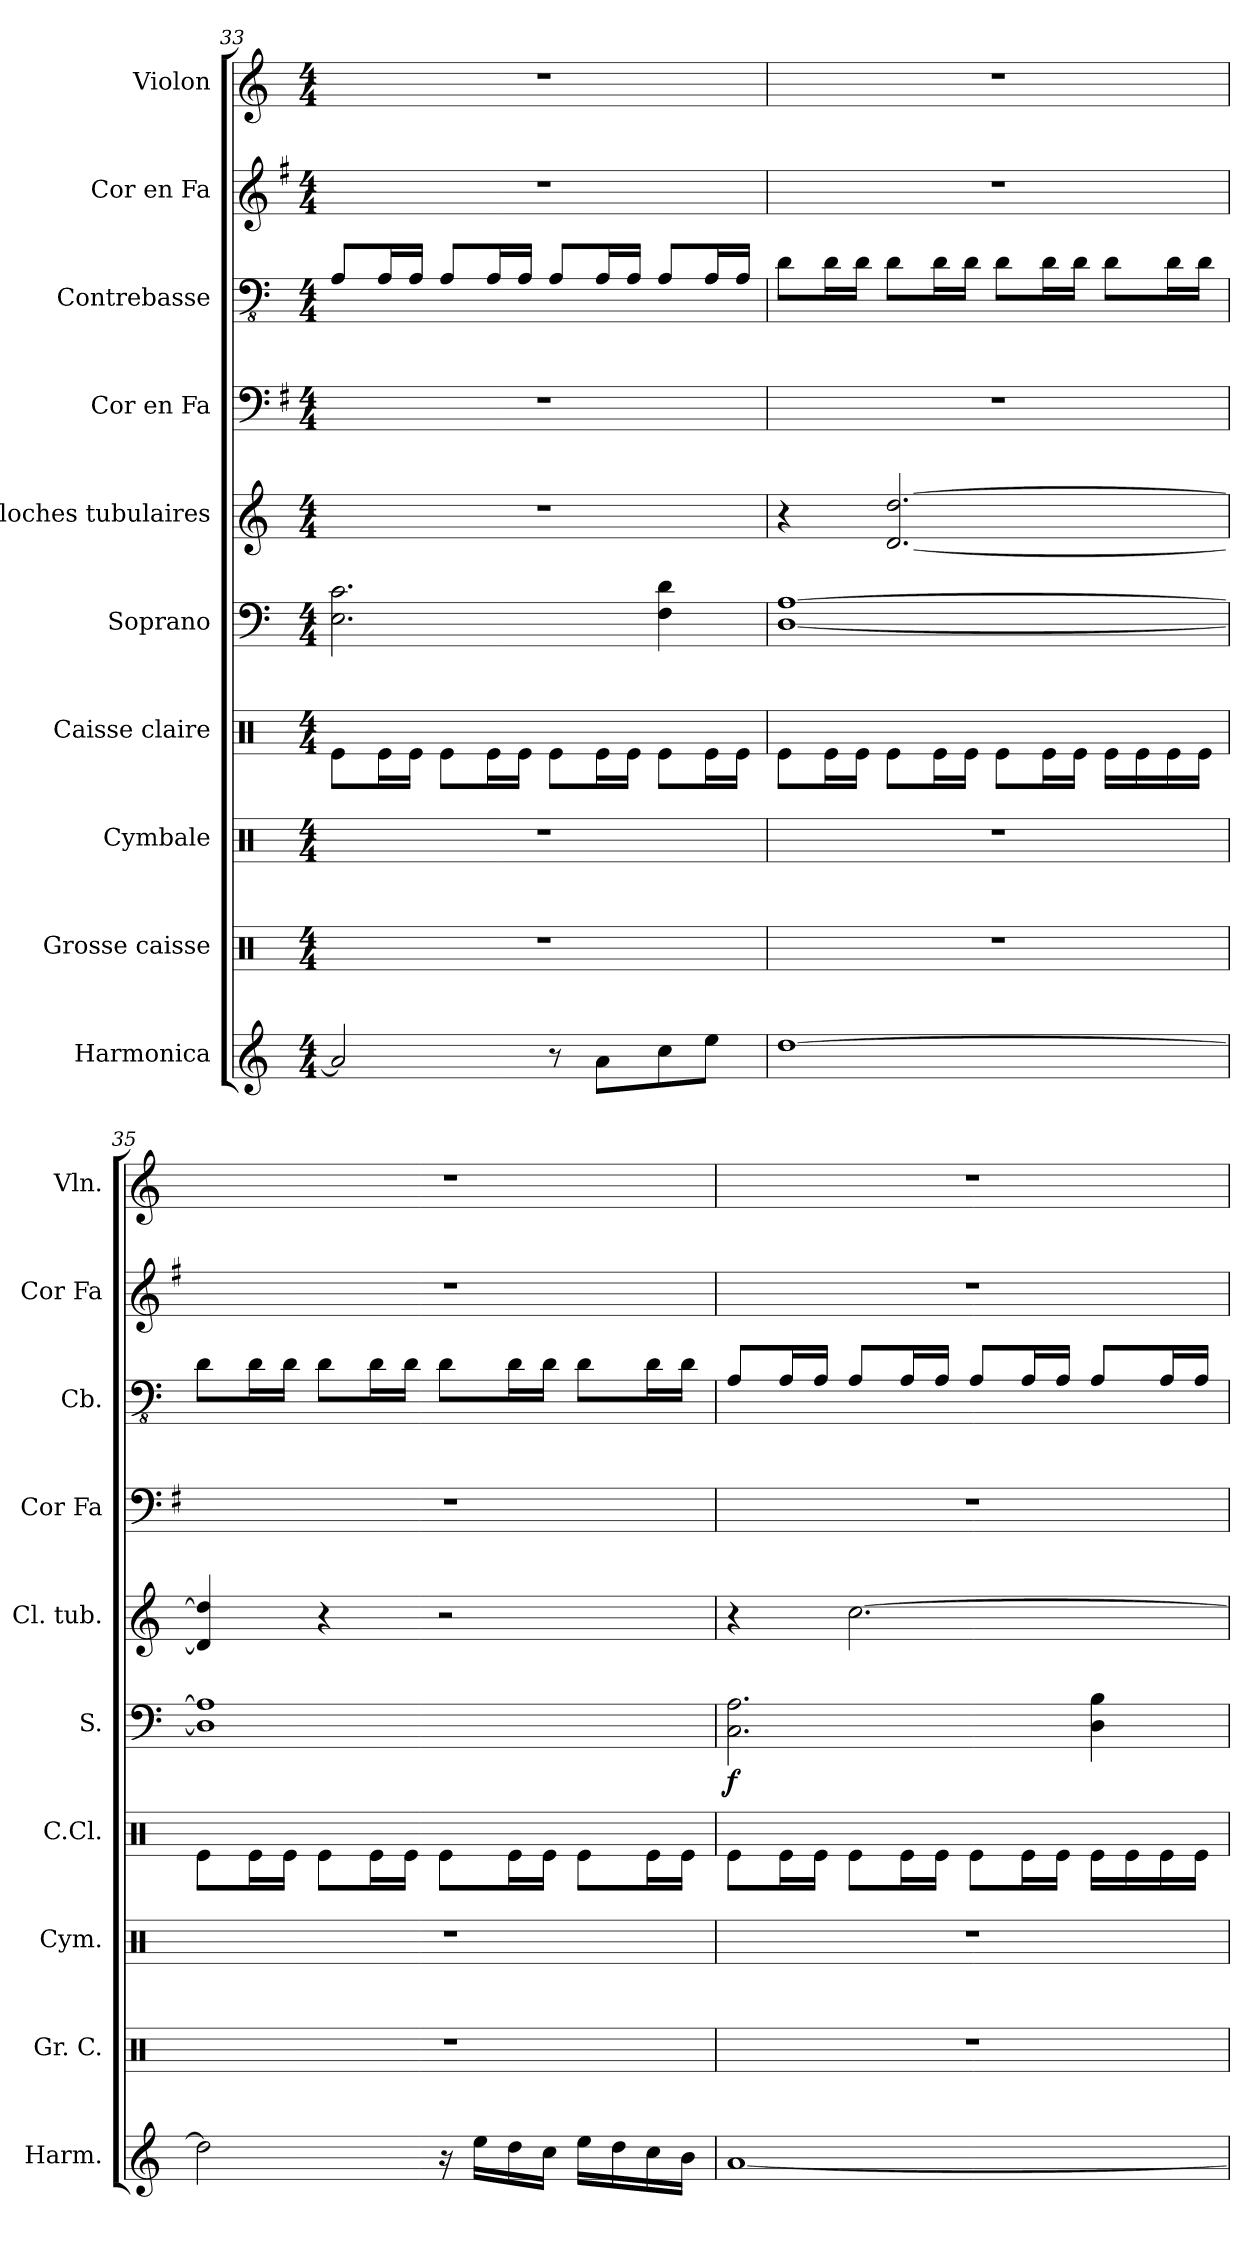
**kern	**kern	**kern	**kern	**kern	**dynam	**kern	**kern	**kern	**kern	**kern
*part10	*part9	*part8	*part7	*part6	*part6	*part5	*part4	*part3	*part2	*part1
*staff10	*staff9	*staff8	*staff7	*staff6	*staff6	*staff5	*staff4	*staff3	*staff2	*staff1
*I"Harmonica	*I"Grosse caisse	*I"Cymbale	*I"Caisse claire	*I"Soprano	*	*I"Cloches tubulaires	*I"Cor en Fa	*I"Contrebasse	*I"Cor en Fa	*I"Violon
*I'Harm.	*I'Gr. C.	*I'Cym.	*I'C.Cl.	*I'S.	*	*I'Cl. tub.	*I'Cor Fa	*I'Cb.	*I'Cor Fa	*I'Vln.
*clefG2	*clefX	*clefX	*clefX	*clefF4	*	*clefG2	*clefF4	*clefFv4	*clefG2	*clefG2
*	*	*	*	*	*	*	*ITrd4c7	*ITrd7c12	*ITrd4c7	*
*k[]	*k[]	*k[]	*k[]	*k[]	*	*k[]	*k[]	*k[]	*k[]	*k[]
*M4/4	*M4/4	*M4/4	*M4/4	*M4/4	*	*M4/4	*M4/4	*M4/4	*M4/4	*M4/4
=33	=33	=33	=33	=33	=33	=33	=33	=33	=33	=33
2a/]	1r	1r	8Re\L	2.E\ 2.c\	.	1r	1r	8AAA/L	1r	1r
.	.	.	16Re\L	.	.	.	.	16AAA/L	.	.
.	.	.	16Re\JJ	.	.	.	.	16AAA/JJ	.	.
.	.	.	8Re\L	.	.	.	.	8AAA/L	.	.
.	.	.	16Re\L	.	.	.	.	16AAA/L	.	.
.	.	.	16Re\JJ	.	.	.	.	16AAA/JJ	.	.
8r	.	.	8Re\L	.	.	.	.	8AAA/L	.	.
8a\L	.	.	16Re\L	.	.	.	.	16AAA/L	.	.
.	.	.	16Re\JJ	.	.	.	.	16AAA/JJ	.	.
8cc\	.	.	8Re\L	4F\ 4d\	.	.	.	8AAA/L	.	.
8ee\J	.	.	16Re\L	.	.	.	.	16AAA/L	.	.
.	.	.	16Re\JJ	.	.	.	.	16AAA/JJ	.	.
=34	=34	=34	=34	=34	=34	=34	=34	=34	=34	=34
[1dd	1r	1r	8Re\L	[1D [1A	.	4r	1r	8DD\L	1r	1r
.	.	.	16Re\L	.	.	.	.	16DD\L	.	.
.	.	.	16Re\JJ	.	.	.	.	16DD\JJ	.	.
.	.	.	8Re\L	.	.	[2.d/ [2.dd/	.	8DD\L	.	.
.	.	.	16Re\L	.	.	.	.	16DD\L	.	.
.	.	.	16Re\JJ	.	.	.	.	16DD\JJ	.	.
.	.	.	8Re\L	.	.	.	.	8DD\L	.	.
.	.	.	16Re\L	.	.	.	.	16DD\L	.	.
.	.	.	16Re\JJ	.	.	.	.	16DD\JJ	.	.
.	.	.	16Re\LL	.	.	.	.	8DD\L	.	.
.	.	.	16Re\	.	.	.	.	.	.	.
.	.	.	16Re\	.	.	.	.	16DD\L	.	.
.	.	.	16Re\JJ	.	.	.	.	16DD\JJ	.	.
!!LO:PB:g=z
=35	=35	=35	=35	=35	=35	=35	=35	=35	=35	=35
2dd\]	1r	1r	8Re\L	1D] 1A]	.	4d/] 4dd/]	1r	8DD\L	1r	1r
.	.	.	16Re\L	.	.	.	.	16DD\L	.	.
.	.	.	16Re\JJ	.	.	.	.	16DD\JJ	.	.
.	.	.	8Re\L	.	.	4r	.	8DD\L	.	.
.	.	.	16Re\L	.	.	.	.	16DD\L	.	.
.	.	.	16Re\JJ	.	.	.	.	16DD\JJ	.	.
16r	.	.	8Re\L	.	.	2r	.	8DD\L	.	.
16ee\LL	.	.	.	.	.	.	.	.	.	.
16dd\	.	.	16Re\L	.	.	.	.	16DD\L	.	.
16cc\JJ	.	.	16Re\JJ	.	.	.	.	16DD\JJ	.	.
16ee\LL	.	.	8Re\L	.	.	.	.	8DD\L	.	.
16dd\	.	.	.	.	.	.	.	.	.	.
16cc\	.	.	16Re\L	.	.	.	.	16DD\L	.	.
16b\JJ	.	.	16Re\JJ	.	.	.	.	16DD\JJ	.	.
=36	=36	=36	=36	=36	=36	=36	=36	=36	=36	=36
!	!	!	!	!	!LO:DY:b	!	!	!	!	!
[1a	1r	1r	8Re\L	2.C\ 2.A\	f	4r	1r	8AAA/L	1r	1r
.	.	.	16Re\L	.	.	.	.	16AAA/L	.	.
.	.	.	16Re\JJ	.	.	.	.	16AAA/JJ	.	.
.	.	.	8Re\L	.	.	[2.cc\	.	8AAA/L	.	.
.	.	.	16Re\L	.	.	.	.	16AAA/L	.	.
.	.	.	16Re\JJ	.	.	.	.	16AAA/JJ	.	.
.	.	.	8Re\L	.	.	.	.	8AAA/L	.	.
.	.	.	16Re\L	.	.	.	.	16AAA/L	.	.
.	.	.	16Re\JJ	.	.	.	.	16AAA/JJ	.	.
.	.	.	16Re\LL	4D\ 4B\	.	.	.	8AAA/L	.	.
.	.	.	16Re\	.	.	.	.	.	.	.
.	.	.	16Re\	.	.	.	.	16AAA/L	.	.
.	.	.	16Re\JJ	.	.	.	.	16AAA/JJ	.	.
=	=	=	=	=	=	=	=	=	=	=
*-	*-	*-	*-	*-	*-	*-	*-	*-	*-	*-
